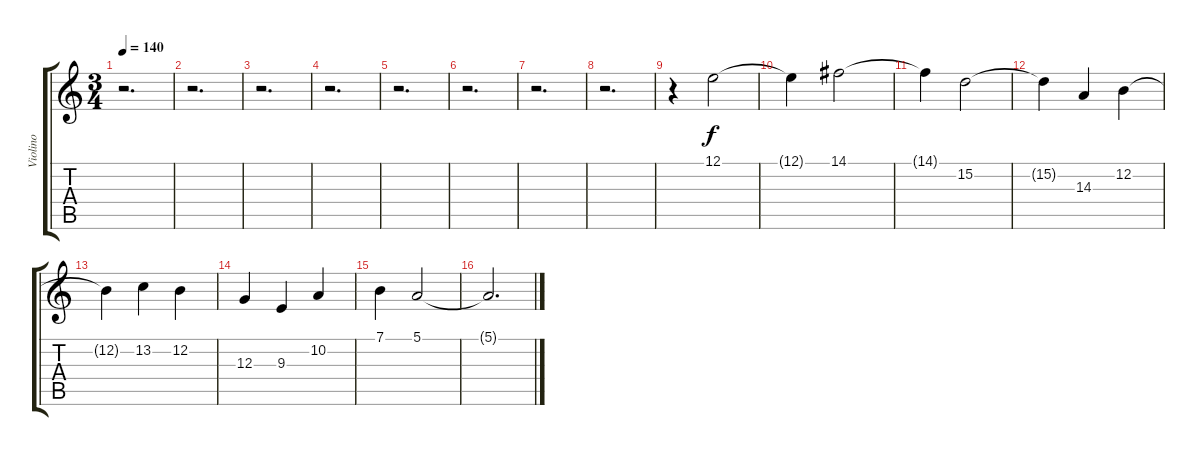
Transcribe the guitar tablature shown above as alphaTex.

\track ("Violino" "Violino") {instrument violin}
\staff {score tabs}
\tuning (E4 B3 G3 D3 A2 E2) {hide}
\ts (3 4)
\tempo 140
\clef g2
\ks c
r.2{d dy f} |
r.2{d} |
r.2{d} |
r.2{d} |
r.2{d} |
r.2{d} |
r.2{d} |
r.2{d} |
r.4 12.1.2 |
12.1{t}.4 14.1.2 |
14.1{t}.4 15.2.2 |
15.2{t}.4 14.3.4 12.2.4 |
12.2{t}.4 13.2.4 12.2.4 |
12.3.4 9.3.4 10.2.4 |
7.1.4 5.1.2 |
5.1{t}.2{d}
